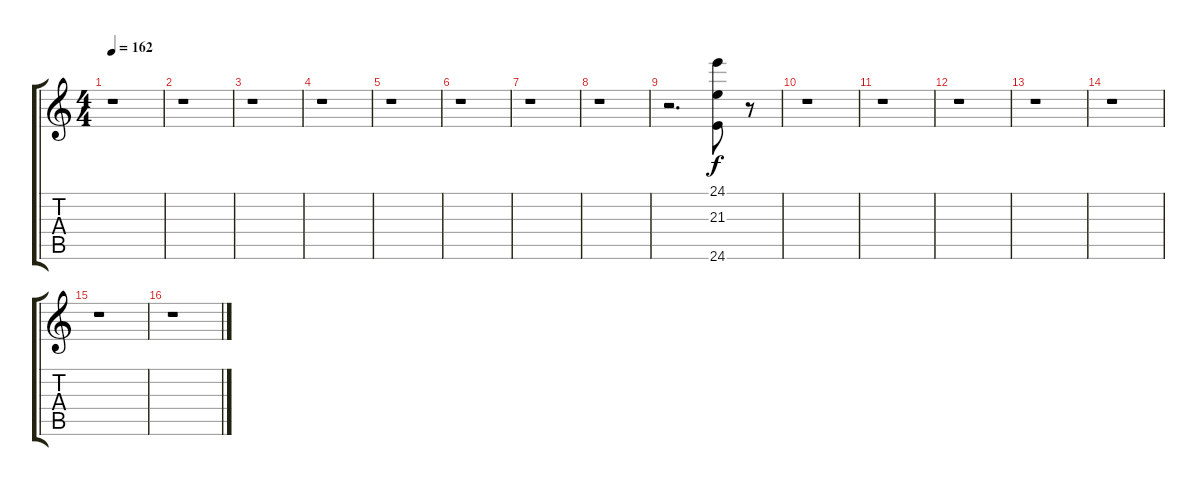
\track "" {instrument stringensemble1}
\staff {score tabs}
\tuning (E4 B3 G3 D3 A2 E2) {hide}
\ts (4 4)
\tempo 162
\clef g2
\ks c
r.1{dy f} |
r.1 |
r.1 |
r.1 |
r.1 |
r.1 |
r.1 |
r.1 |
r.2{d} (24.1 21.3 24.6).8 r.8 |
r.1 |
r.1 |
r.1 |
r.1 |
r.1 |
r.1 |
r.1
